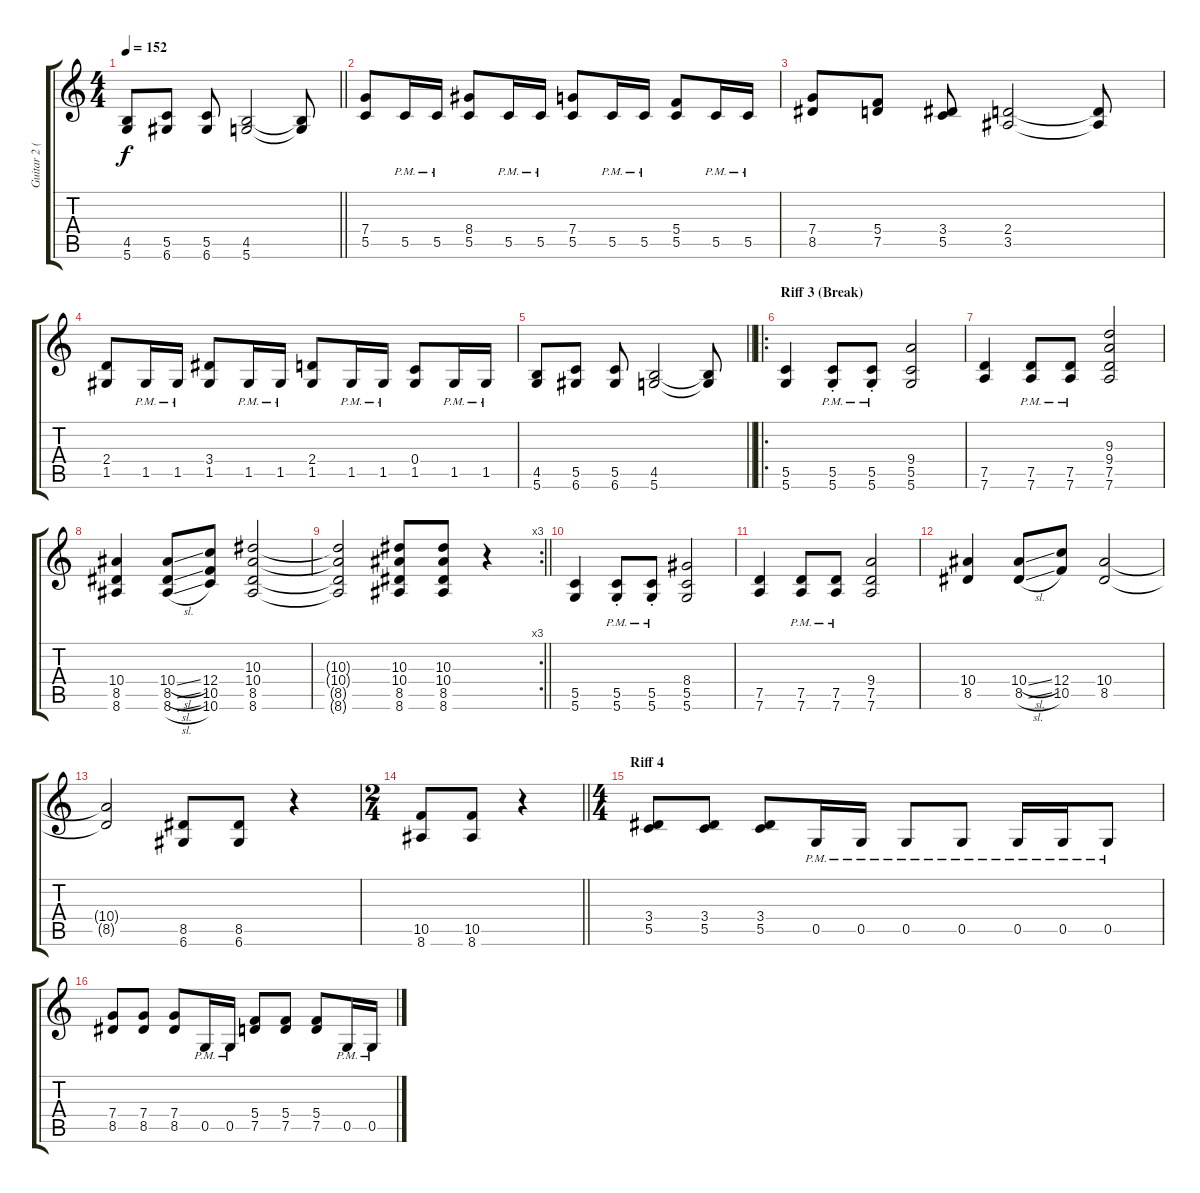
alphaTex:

\track ("Guitar 2 (Rhythm)" "Guitar 2 (") {instrument distortionguitar}
\staff {score tabs}
\tuning (D4 A3 F3 C3 G2 D2) {hide}
\ts (4 4)
\tempo 152
\clef g2
\barLineRight lightlight
\ks c
(4.5 5.6).8{dy f} (5.5 6.6).8 (5.5 6.6).8 (4.5 5.6).2 (4.5{t} 5.6{t}).8 |
(7.4 5.5).8 5.5{pm}.16 5.5{pm}.16 (8.4 5.5).8 5.5{pm}.16 5.5{pm}.16 (7.4 5.5).8 5.5{pm}.16 5.5{pm}.16 (5.4 5.5).8 5.5{pm}.16 5.5{pm}.16 |
(7.4 8.5).8 (5.4 7.5).8 (3.4 5.5).8 (2.4 3.5).2 (2.4{t} 3.5{t}).8 |
(2.4 1.5).8 1.5{pm}.16 1.5{pm}.16 (3.4 1.5).8 1.5{pm}.16 1.5{pm}.16 (2.4 1.5).8 1.5{pm}.16 1.5{pm}.16 (0.4 1.5).8 1.5{pm}.16 1.5{pm}.16 |
\barLineRight lightlight
(4.5 5.6).8 (5.5 6.6).8 (5.5 6.6).8 (4.5 5.6).2 (4.5{t} 5.6{t}).8 |
\ro
\section ("" "Riff 3 (Break)")
(5.5 5.6).4 (5.5{pm st} 5.6{pm}).8 (5.5{pm st} 5.6{pm}).8 (9.4 5.5 5.6).2 |
(7.5 7.6).4 (7.5{pm} 7.6{pm}).8 (7.5{pm} 7.6{pm}).8 (9.3 9.4 7.5 7.6).2 |
(10.4 8.5 8.6).4 (10.4{sl} 8.5{sl} 8.6{sl}).8 (12.4 10.5 10.6).8 (10.3 10.4 8.5 8.6).2 |
\rc 3
\barLineRight lightlight
(10.3{t} 10.4{t} 8.5{t} 8.6{t}).2 (10.3 10.4 8.5 8.6).8 (10.3 10.4 8.5 8.6).8 r.4 |
(5.5 5.6).4 (5.5{pm st} 5.6{pm}).8 (5.5{pm st} 5.6{pm}).8 (8.4 5.5 5.6).2 |
(7.5 7.6).4 (7.5{pm} 7.6{pm}).8 (7.5{pm} 7.6{pm}).8 (9.4 7.5 7.6).2 |
(10.4 8.5).4 (10.4{sl} 8.5{sl}).8 (12.4 10.5).8 (10.4 8.5).2 |
(10.4{t} 8.5{t}).2 (8.5 6.6).8 (8.5 6.6).8 r.4 |
\ts (2 4)
\barLineRight lightlight
(10.5 8.6).8 (10.5 8.6).8 r.4 |
\ts (4 4)
\section ("" "Riff 4")
(3.4 5.5).8 (3.4 5.5).8 (3.4 5.5).8 0.5{pm}.16 0.5{pm}.16 0.5{pm}.8 0.5{pm}.8 0.5{pm}.16 0.5{pm}.16 0.5{pm}.8 |
(7.4 8.5).8 (7.4 8.5).8 (7.4 8.5).8 0.5{pm}.16 0.5{pm}.16 (5.4 7.5).8 (5.4 7.5).8 (5.4 7.5).8 0.5{pm}.16 0.5{pm}.16
